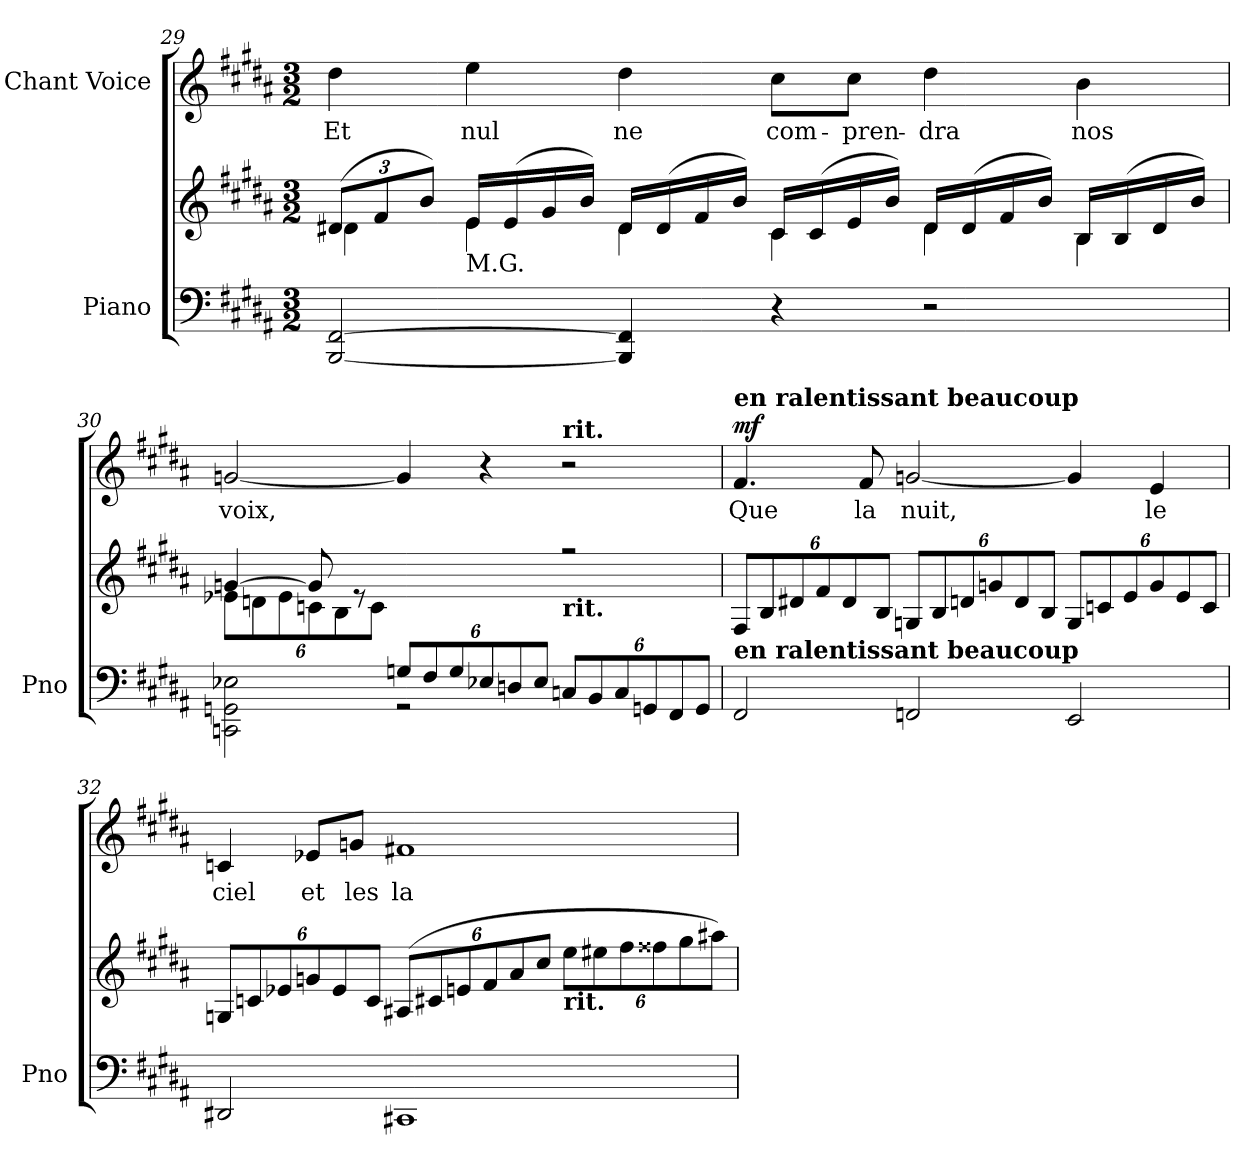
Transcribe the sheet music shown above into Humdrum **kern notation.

**kern	**kern	**kern	**text	**dynam
*part2	*part2	*part1	*part1	*part1
*staff3	*staff2	*staff1	*staff1	*staff1
*I"Piano	*	*I"Chant Voice	*	*
*I'Pno	*	*	*	*
*clefF4	*clefG2	*clefG2	*	*
*k[f#c#g#d#a#]	*k[f#c#g#d#a#]	*k[f#c#g#d#a#]	*	*
*M3/2	*M3/2	*M3/2	*	*
*	*Xbrackettup	*	*	*
=29	=29	=29	=29	=29
*	*^	*	*	*
!	!	!	!	!LO:LY:b	!
[2BBB/ [2FF#/	(<12d#X/L	4d#\	4dd#\	Et	.
.	12f#/	.	.	.	.
.	12b/J)	.	.	.	.
!	!LO:TX:b:t=M.G.	!	!	!	!
!	!	!	!	!LO:LY:b	!
.	16e/LL	4e\	4ee\	nul	.
.	(<16e/	.	.	.	.
.	16g#/	.	.	.	.
.	16b/JJ)	.	.	.	.
!	!	!	!	!LO:LY:b	!
4BBB/] 4FF#/]	16d#/LL	4d#\	4dd#\	ne	.
.	(<16d#/	.	.	.	.
.	16f#/	.	.	.	.
.	16b/JJ)	.	.	.	.
!	!	!	!	!LO:LY:b	!
4r	16c#/LL	4c#\	8cc#\L	com-	.
.	(<16c#/	.	.	.	.
!	!	!	!	!LO:LY:b	!
.	16e/	.	8cc#\J	-pren-	.
.	16b/JJ)	.	.	.	.
!	!	!	!	!LO:LY:b	!
2r	16d#/LL	4d#\	4dd#\	-dra	.
.	(<16d#/	.	.	.	.
.	16f#/	.	.	.	.
.	16b/JJ)	.	.	.	.
!	!	!	!	!LO:LY:b	!
.	16B/LL	4B\	4b\	nos	.
.	(<16B/	.	.	.	.
.	16d#/	.	.	.	.
.	16b/JJ)	.	.	.	.
!!LO:LB:g=z
=30	=30	=30	=30	=30	=30
*^	*	*	*	*	*
*	*^	*	*	*	*	*
*	*	*	*	*brackettup	*	*	*
!	!	!	!	!	!	!LO:LY:b	!
*	*	*	*	*	*^	*	*
*	*	*	*	*	*	*^	*	*
1ryy	2ryy	2CCn\ 2GGn\ 2E-X\	[4gn/	12e-X\L	[2gn/	3%2ryy	3%2..ryy	voix,	.
.	.	.	.	12dn\	.	.	.	.	.
.	.	.	.	12e-\	.	.	.	.	.
.	.	.	8g/]	12cn\	.	.	.	.	.
.	.	.	.	12B\	.	.	.	.	.
.	.	.	8re	.	.	.	.	.	.
.	.	.	.	12c\J	.	.	.	.	.
.	12Gn/L	2rGG	2reyy	2ryy	4g/]	.	.	.	.
.	12F#/	.	.	.	.	.	.	.	.
.	12G/	.	.	.	.	6ryy	.	.	.
.	12E-X/	.	.	.	4r	.	.	.	.
*	*	*	*	*	*MM107	*	*	*	*
.	12Dn/	.	.	.	.	3%2ryy	.	.	.
.	12E-/J	.	.	.	.	.	.	.	.
!	!	!	!	!	!LO:TX:a:B:t=rit.	!	!	!	!
!	!	!	!LO:TX:b:B:t=rit.	!	!	!	!	!	!
12Cn/L	2ryy	2rGGyy	2ryy	2rff	2r	.	.	.	.
12BB/	.	.	.	.	.	.	.	.	.
*	*	*	*	*	*MM100	*	*	*	*
12C/	.	.	.	.	.	.	3ryy	.	.
12GGn/	.	.	.	.	.	.	.	.	.
12FF#/	.	.	.	.	.	.	.	.	.
12GG/J	.	.	.	.	.	.	.	.	.
*v	*v	*v	*	*	*	*	*	*	*
*	*v	*v	*	*	*	*	*
=31	=31	=31	=31	=31	=31	=31
*	*	*MM95	*	*	*	*
!	!	!LO:TX:a:B:t=en ralentissant beaucoup	!	!	!	!
!	!LO:TX:b:B:t=en ralentissant beaucoup	!	!	!	!	!
!	!	!	!	!	!LO:LY:b	!LO:DY:a
2FF#/	12F#/L	4.f#/	4ryy	2.ryy	Que	mf
.	12B/	.	.	.	.	.
.	12d#X/	.	.	.	.	.
*	*	*MM90	*	*	*	*
.	12f#/	.	1ryy	.	.	.
.	12d#/	.	.	.	.	.
!	!	!	!	!	!LO:LY:b	!
.	.	8f#/	.	.	la	.
.	12B/J	.	.	.	.	.
*	*	*MM85	*	*	*	*
!	!	!	!	!	!LO:LY:b	!
2FFn/	12Gn/L	[2gn/	.	.	nuit,	.
.	12B/	.	.	.	.	.
.	12dn/	.	.	.	.	.
*	*	*MM80	*	*	*	*
.	12gn/	.	.	2.ryy	.	.
.	12d/	.	.	.	.	.
.	12B/J	.	.	.	.	.
*	*	*MM75	*	*	*	*
2EE/	12G/L	4g/]	.	.	.	.
.	12cn/	.	.	.	.	.
.	12e/	.	.	.	.	.
*	*	*MM70	*	*	*	*
!	!	!	!	!	!LO:LY:b	!
.	12g/	4e/	4ryy	.	le	.
.	12e/	.	.	.	.	.
.	12c/J	.	.	.	.	.
!!LO:LB:g=z	!!	!!
=32	=32	=32	=32	=32	=32	=32
!	!	!	!	!	!LO:LY:b	!
2DD#X/	12Gn/L	4cn/	1ryy	1ryy	ciel	.
.	12cn/	.	.	.	.	.
.	12e-X/	.	.	.	.	.
!	!	!	!	!	!LO:LY:b	!
.	12gn/	8e-X/L	.	.	et	.
.	12e-/	.	.	.	.	.
!	!	!	!	!	!LO:LY:b	!
.	.	8gn/J	.	.	les	.
.	12c/J	.	.	.	.	.
!	!	!	!	!	!LO:LY:b	!
1CC#X	(>12A#X/L	1f#X	.	.	la-	.
.	12c#X/	.	.	.	.	.
.	12en/	.	.	.	.	.
.	12f#/	.	.	.	.	.
.	12a#/	.	.	.	.	.
.	12cc#/J	.	.	.	.	.
*	*	*MM65	*	*	*	*
!	!LO:TX:b:B:t=rit.	!	!	!	!	!
.	12ee\L	.	2ryy	4ryy	.	.
.	12ee#X\	.	.	.	.	.
.	12ff#\	.	.	.	.	.
*	*	*MM60	*	*	*	*
.	12ff##X\	.	.	4ryy	.	.
.	12gg#\	.	.	.	.	.
.	12aa#X\J)	.	.	.	.	.
*	*	*v	*v	*v	*	*
=	=	=	=	=
*-	*-	*-	*-	*-
